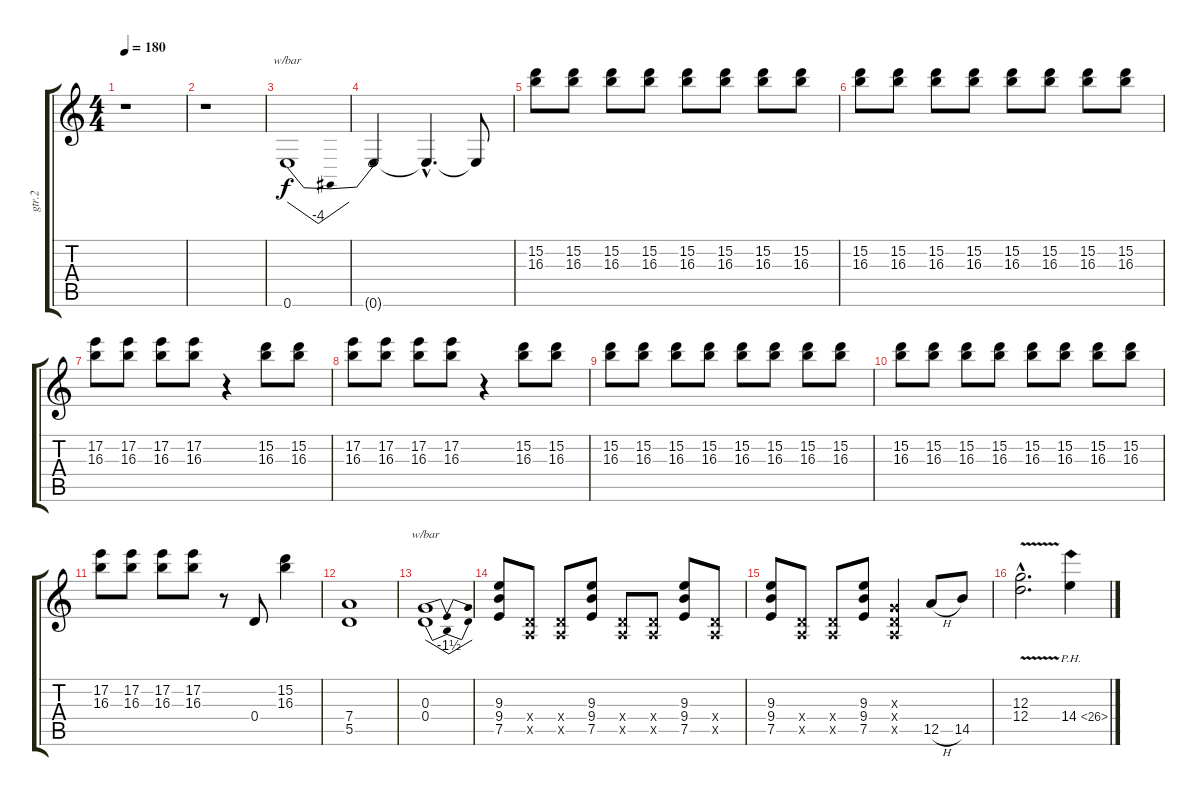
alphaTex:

\track ("gtr.2" "gtr.2") {instrument distortionguitar}
\staff {score tabs}
\tuning (E4 B3 G3 D3 A2 E2) {hide}
\ts (4 4)
\tempo 180
\clef g2
\ks c
r.1{dy f instrument distortionguitar} |
r.1 |
0.6.1{tbe (dip default 0 0 30 -16 60 0)} |
0.6{t}.2 0.6{hac t}.4{d} 0.6{t}.8 |
(15.2 16.3).8 (15.2 16.3).8 (15.2 16.3).8 (15.2 16.3).8 (15.2 16.3).8 (15.2 16.3).8 (15.2 16.3).8 (15.2 16.3).8 |
(15.2 16.3).8 (15.2 16.3).8 (15.2 16.3).8 (15.2 16.3).8 (15.2 16.3).8 (15.2 16.3).8 (15.2 16.3).8 (15.2 16.3).8 |
(17.2 16.3).8 (17.2 16.3).8 (17.2 16.3).8 (17.2 16.3).8 r.4 (15.2 16.3).8 (15.2 16.3).8 |
(17.2 16.3).8 (17.2 16.3).8 (17.2 16.3).8 (17.2 16.3).8 r.4 (15.2 16.3).8 (15.2 16.3).8 |
(15.2 16.3).8 (15.2 16.3).8 (15.2 16.3).8 (15.2 16.3).8 (15.2 16.3).8 (15.2 16.3).8 (15.2 16.3).8 (15.2 16.3).8 |
(15.2 16.3).8 (15.2 16.3).8 (15.2 16.3).8 (15.2 16.3).8 (15.2 16.3).8 (15.2 16.3).8 (15.2 16.3).8 (15.2 16.3).8 |
(17.2 16.3).8 (17.2 16.3).8 (17.2 16.3).8 (17.2 16.3).8 r.8 0.4.8 (15.2 16.3).4 |
(7.4 5.5).1 |
(0.3 0.4).1{tbe (dip default 0 0 30 -6 60 0)} |
(9.3 9.4 7.5).8 (0.4{x} 0.5{x}).8 (0.4{x} 0.5{x}).8 (9.3 9.4 7.5).8 (0.4{x} 0.5{x}).8 (0.4{x} 0.5{x}).8 (9.3 9.4 7.5).8 (0.4{x} 0.5{x}).8 |
(9.3 9.4 7.5).8 (0.4{x} 0.5{x}).8 (0.4{x} 0.5{x}).8 (9.3 9.4 7.5).8 (0.3{x} 0.4{x} 0.5{x}).4 12.5{h}.8 14.5.8 |
(12.3{v hac} 12.4{v hac}).2{d} 14.4{ph 12}.4
